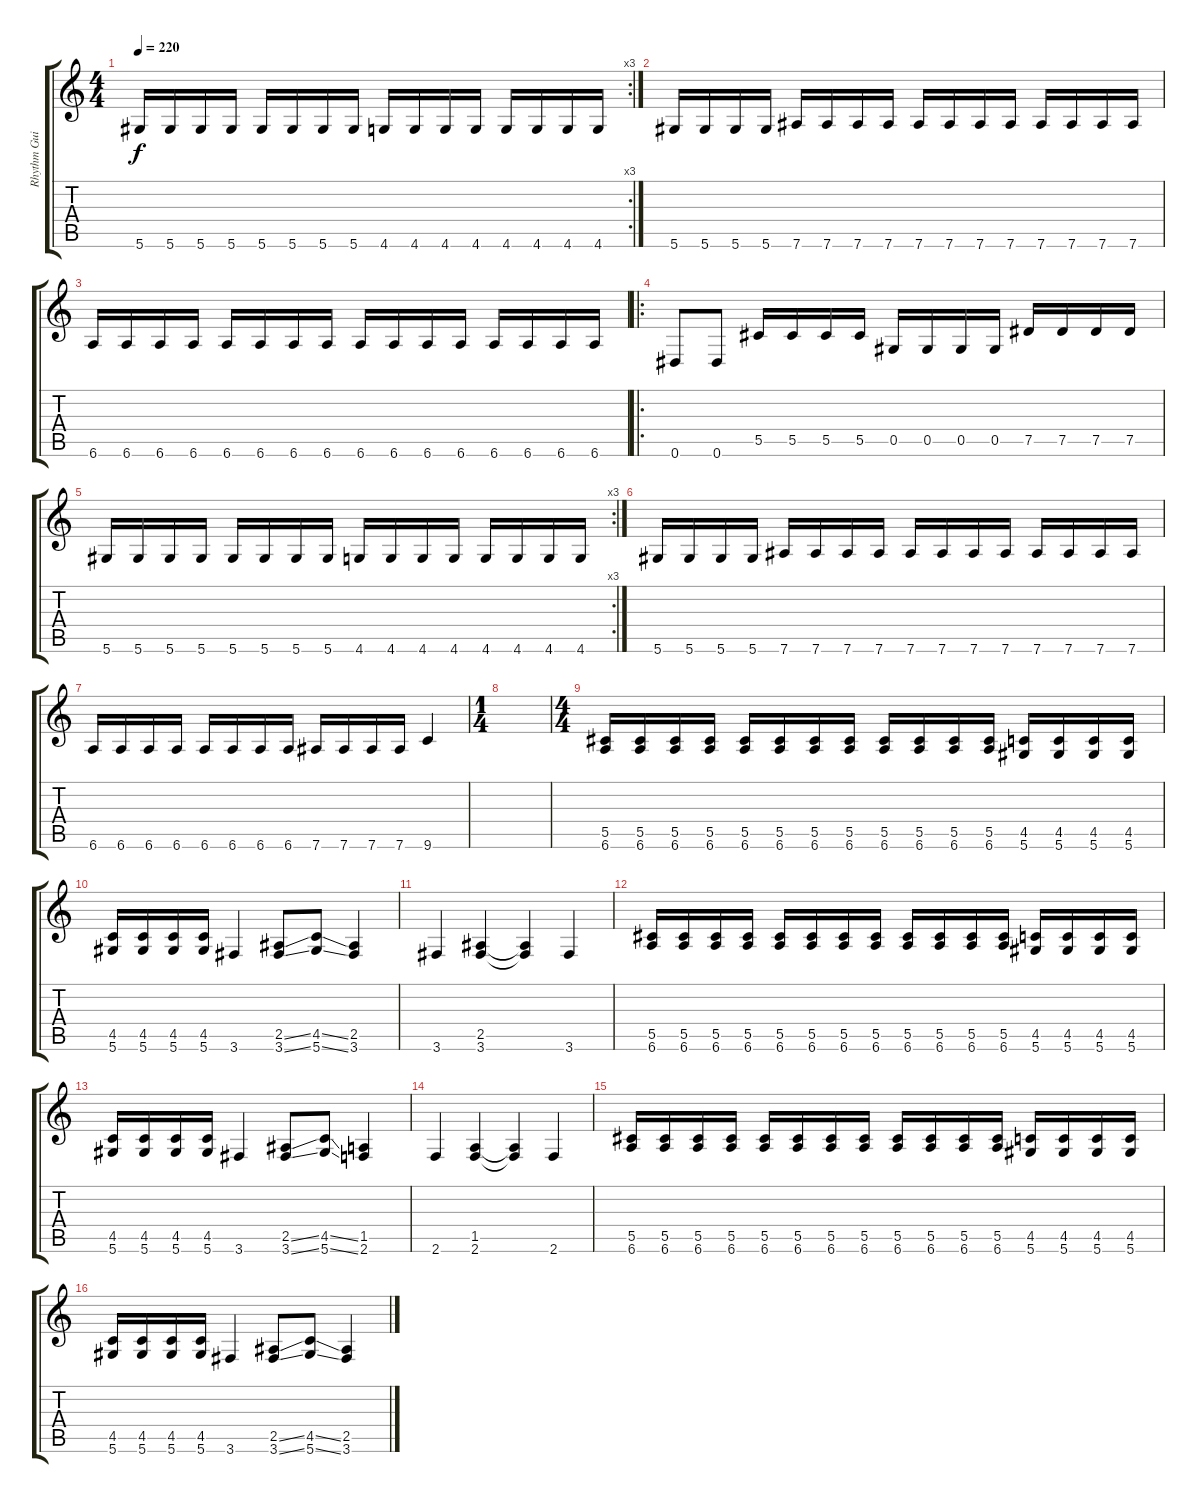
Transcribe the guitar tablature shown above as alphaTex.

\track ("Rhythm Guitar II" "Rhythm Gui") {instrument distortionguitar}
\staff {score tabs}
\tuning (Eb4 Bb3 Gb3 Db3 Ab2 Eb2) {hide}
\rc 3
\ts (4 4)
\tempo 220
\clef g2
\ks c
5.6.16{dy f} 5.6.16 5.6.16 5.6.16 5.6.16 5.6.16 5.6.16 5.6.16 4.6.16 4.6.16 4.6.16 4.6.16 4.6.16 4.6.16 4.6.16 4.6.16 |
5.6.16 5.6.16 5.6.16 5.6.16 7.6.16 7.6.16 7.6.16 7.6.16 7.6.16 7.6.16 7.6.16 7.6.16 7.6.16 7.6.16 7.6.16 7.6.16 |
6.6.16 6.6.16 6.6.16 6.6.16 6.6.16 6.6.16 6.6.16 6.6.16 6.6.16 6.6.16 6.6.16 6.6.16 6.6.16 6.6.16 6.6.16 6.6.16 |
\ro
0.6.8 0.6.8 5.5.16 5.5.16 5.5.16 5.5.16 0.5.16 0.5.16 0.5.16 0.5.16 7.5.16 7.5.16 7.5.16 7.5.16 |
\rc 3
5.6.16 5.6.16 5.6.16 5.6.16 5.6.16 5.6.16 5.6.16 5.6.16 4.6.16 4.6.16 4.6.16 4.6.16 4.6.16 4.6.16 4.6.16 4.6.16 |
5.6.16 5.6.16 5.6.16 5.6.16 7.6.16 7.6.16 7.6.16 7.6.16 7.6.16 7.6.16 7.6.16 7.6.16 7.6.16 7.6.16 7.6.16 7.6.16 |
6.6.16 6.6.16 6.6.16 6.6.16 6.6.16 6.6.16 6.6.16 6.6.16 7.6.16 7.6.16 7.6.16 7.6.16 9.6.4 |
\ts (1 4)
|
\ts (4 4)
(5.5 6.6).16 (5.5 6.6).16 (5.5 6.6).16 (5.5 6.6).16 (5.5 6.6).16 (5.5 6.6).16 (5.5 6.6).16 (5.5 6.6).16 (5.5 6.6).16 (5.5 6.6).16 (5.5 6.6).16 (5.5 6.6).16 (4.5 5.6).16 (4.5 5.6).16 (4.5 5.6).16 (4.5 5.6).16 |
(4.5 5.6).16 (4.5 5.6).16 (4.5 5.6).16 (4.5 5.6).16 3.6.4 (2.5{ss} 3.6{ss}).8 (4.5{ss} 5.6{ss}).8 (2.5 3.6).4 |
3.6.4 (2.5 3.6).4 (2.5{t} 3.6{t}).4 3.6.4 |
(5.5 6.6).16 (5.5 6.6).16 (5.5 6.6).16 (5.5 6.6).16 (5.5 6.6).16 (5.5 6.6).16 (5.5 6.6).16 (5.5 6.6).16 (5.5 6.6).16 (5.5 6.6).16 (5.5 6.6).16 (5.5 6.6).16 (4.5 5.6).16 (4.5 5.6).16 (4.5 5.6).16 (4.5 5.6).16 |
(4.5 5.6).16 (4.5 5.6).16 (4.5 5.6).16 (4.5 5.6).16 3.6.4 (2.5{ss} 3.6{ss}).8 (4.5{ss} 5.6{ss}).8 (1.5 2.6).4 |
2.6.4 (1.5 2.6).4 (1.5{t} 2.6{t}).4 2.6.4 |
(5.5 6.6).16 (5.5 6.6).16 (5.5 6.6).16 (5.5 6.6).16 (5.5 6.6).16 (5.5 6.6).16 (5.5 6.6).16 (5.5 6.6).16 (5.5 6.6).16 (5.5 6.6).16 (5.5 6.6).16 (5.5 6.6).16 (4.5 5.6).16 (4.5 5.6).16 (4.5 5.6).16 (4.5 5.6).16 |
(4.5 5.6).16 (4.5 5.6).16 (4.5 5.6).16 (4.5 5.6).16 3.6.4 (2.5{ss} 3.6{ss}).8 (4.5{ss} 5.6{ss}).8 (2.5 3.6).4
